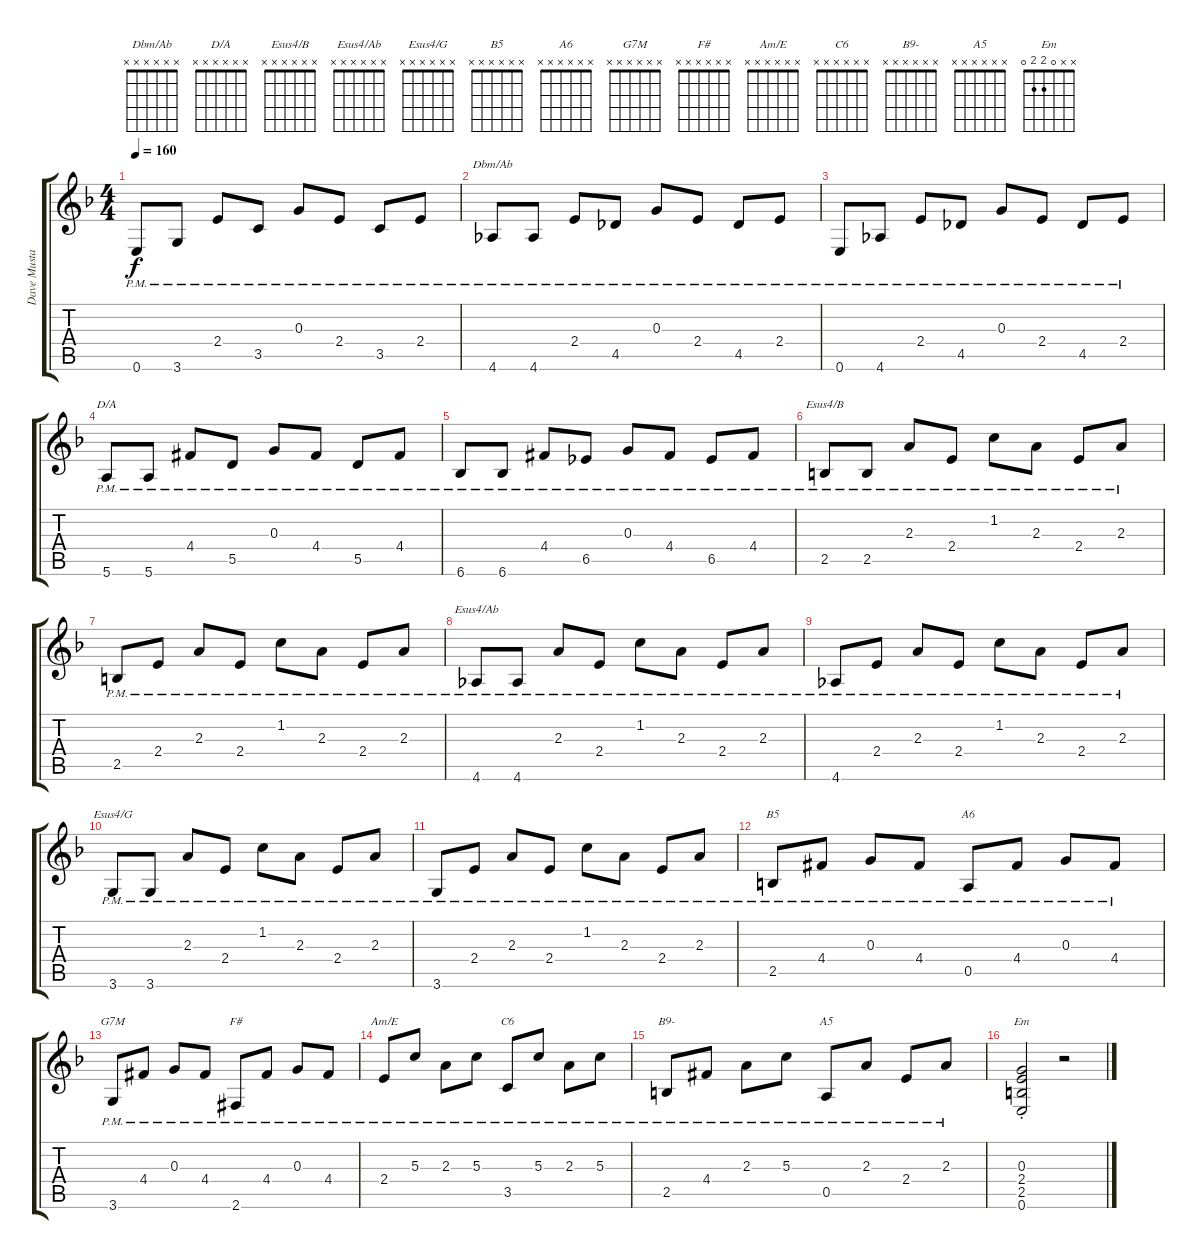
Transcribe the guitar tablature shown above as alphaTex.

\track ("Dave Mustaine - Rhythm 1" "Dave Musta") {instrument distortionguitar}
\staff {score tabs}
\tuning (E4 B3 G3 D3 A2 E2) {hide}
\chord ("Dbm/Ab" x x x x x x)
\chord ("D/A" x x x x x x)
\chord ("Esus4/B" x x x x x x)
\chord ("Esus4/Ab" x x x x x x)
\chord ("Esus4/G" x x x x x x)
\chord ("B5" x x x x x x)
\chord ("A6" x x x x x x)
\chord ("G7M" x x x x x x)
\chord ("F#" x x x x x x)
\chord ("Am/E" x x x x x x)
\chord ("C6" x x x x x x)
\chord ("B9-" x x x x x x)
\chord ("A5" x x x x x x)
\chord ("Em" x x 0 2 2 0)
\ts (4 4)
\tempo 160
\clef g2
\ks f
0.6{pm}.8{dy f} 3.6{pm}.8 2.4{pm}.8 3.5{pm}.8 0.3{pm}.8 2.4{pm}.8 3.5{pm}.8 2.4{pm}.8 |
4.6{pm}.8{ch "Dbm/Ab"} 4.6{pm}.8 2.4{pm}.8 4.5{pm}.8 0.3{pm}.8 2.4{pm}.8 4.5{pm}.8 2.4{pm}.8 |
0.6{pm}.8 4.6{pm}.8 2.4{pm}.8 4.5{pm}.8 0.3{pm}.8 2.4{pm}.8 4.5{pm}.8 2.4{pm}.8 |
5.6{pm}.8{ch "D/A"} 5.6{pm}.8 4.4{pm acc #}.8 5.5{pm}.8 0.3{pm}.8 4.4{pm acc #}.8 5.5{pm}.8 4.4{pm acc #}.8 |
6.6{pm}.8 6.6{pm}.8 4.4{pm acc #}.8 6.5{pm}.8 0.3{pm}.8 4.4{pm acc #}.8 6.5{pm}.8 4.4{pm acc #}.8 |
2.5{pm}.8{ch "Esus4/B"} 2.5{pm}.8 2.3{pm}.8 2.4{pm}.8 1.2{pm}.8 2.3{pm}.8 2.4{pm}.8 2.3{pm}.8 |
2.5{pm}.8 2.4{pm}.8 2.3{pm}.8 2.4{pm}.8 1.2{pm}.8 2.3{pm}.8 2.4{pm}.8 2.3{pm}.8 |
4.6{pm}.8{ch "Esus4/Ab"} 4.6{pm}.8 2.3{pm}.8 2.4{pm}.8 1.2{pm}.8 2.3{pm}.8 2.4{pm}.8 2.3{pm}.8 |
4.6{pm}.8 2.4{pm}.8 2.3{pm}.8 2.4{pm}.8 1.2{pm}.8 2.3{pm}.8 2.4{pm}.8 2.3{pm}.8 |
3.6{pm}.8{ch "Esus4/G"} 3.6{pm}.8 2.3{pm}.8 2.4{pm}.8 1.2{pm}.8 2.3{pm}.8 2.4{pm}.8 2.3{pm}.8 |
3.6{pm}.8 2.4{pm}.8 2.3{pm}.8 2.4{pm}.8 1.2{pm}.8 2.3{pm}.8 2.4{pm}.8 2.3{pm}.8 |
2.5{pm}.8{ch "B5"} 4.4{pm acc #}.8 0.3{pm}.8 4.4{pm acc #}.8 0.5{pm}.8{ch "A6"} 4.4{pm acc #}.8 0.3{pm}.8 4.4{pm acc #}.8 |
3.6{pm}.8{ch "G7M"} 4.4{pm acc #}.8 0.3{pm}.8 4.4{pm acc #}.8 2.6{pm acc #}.8{ch "F#"} 4.4{pm acc #}.8 0.3{pm}.8 4.4{pm acc #}.8 |
2.4{pm}.8{ch "Am/E"} 5.3{pm}.8 2.3{pm}.8 5.3{pm}.8 3.5{pm}.8{ch "C6"} 5.3{pm}.8 2.3{pm}.8 5.3{pm}.8 |
2.5{pm}.8{ch "B9-"} 4.4{pm acc #}.8 2.3{pm}.8 5.3{pm}.8 0.5{pm}.8{ch "A5"} 2.3{pm}.8 2.4{pm}.8 2.3{pm}.8 |
(0.3{st} 2.4{st} 2.5{st} 0.6{st}).2{ch "Em"} r.2
